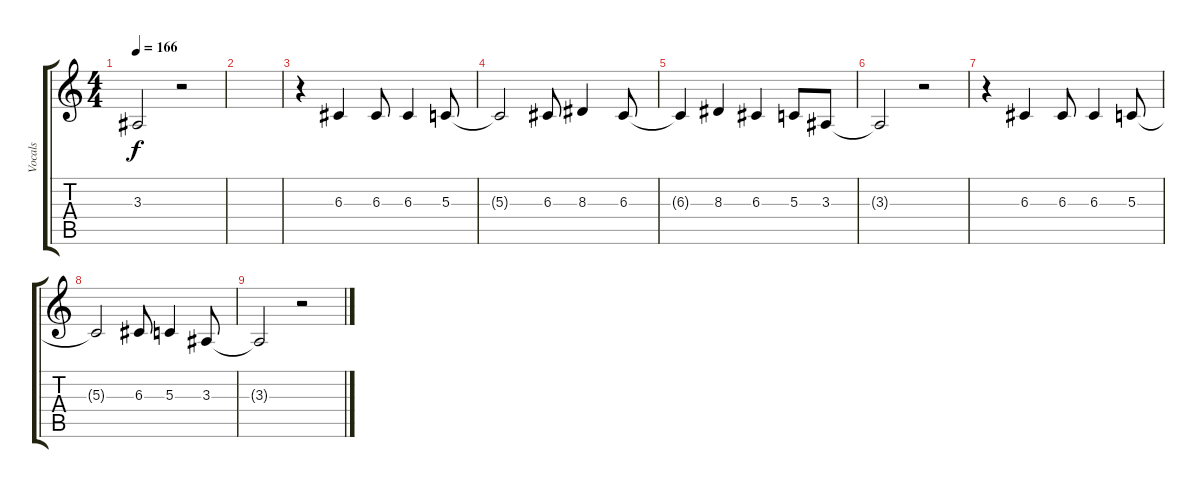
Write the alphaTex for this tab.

\track ("Vocals" "Vocals") {instrument flute}
\staff {score tabs}
\tuning (E4 B3 G3 D3 A2 E2) {hide}
\ts (4 4)
\tempo 166
\clef g2
\ks c
3.3{t}.2{dy f} r.2 |
|
r.4 6.3.4 6.3.8 6.3.4 5.3.8 |
5.3{t}.2 6.3.8 8.3.4 6.3.8 |
6.3{t}.4 8.3.4 6.3.4 5.3.8 3.3.8 |
3.3{t}.2 r.2 |
r.4 6.3.4 6.3.8 6.3.4 5.3.8 |
5.3{t}.2 6.3.8 5.3.4 3.3.8 |
3.3{t}.2 r.2
